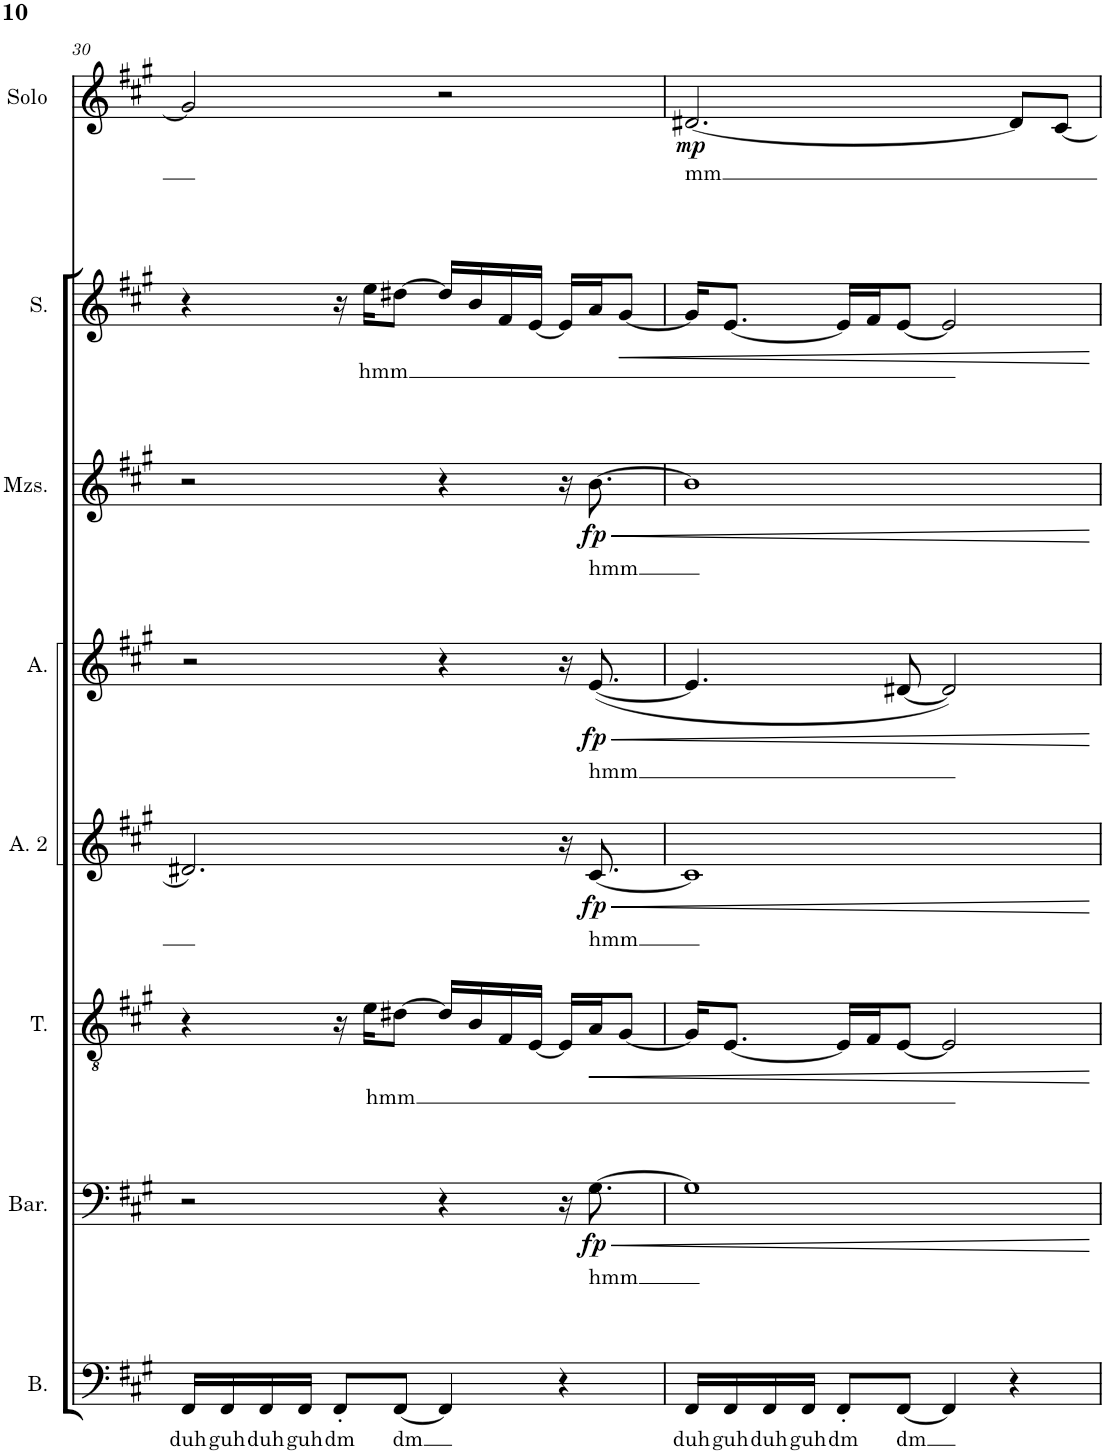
**kern	**text	**kern	**text	**dynam	**kern	**text	**dynam	**kern	**text	**dynam	**kern	**text	**dynam	**kern	**text	**dynam	**kern	**text	**dynam	**kern	**text	**dynam
*part8	*part8	*part7	*part7	*part7	*part6	*part6	*part6	*part5	*part5	*part5	*part4	*part4	*part4	*part3	*part3	*part3	*part2	*part2	*part2	*part1	*part1	*part1
*staff8	*staff8	*staff7	*staff7	*staff7	*staff6	*staff6	*staff6	*staff5	*staff5	*staff5	*staff4	*staff4	*staff4	*staff3	*staff3	*staff3	*staff2	*staff2	*staff2	*staff1	*staff1	*staff1
*I"Bass	*	*I"Baritone	*	*	*I"Tenor	*	*	*I"Alto 2	*	*	*I"Alto	*	*	*I"Mezzo-soprano	*	*	*I"Soprano	*	*	*I"Solo	*	*
*I'B.	*	*I'Bar.	*	*	*I'T.	*	*	*I'A. 2	*	*	*I'A.	*	*	*I'Mzs.	*	*	*I'S.	*	*	*I'Solo	*	*
!!LO:PB:g=z
*clefF4	*	*clefF4	*	*	*clefGv2	*	*	*clefG2	*	*	*clefG2	*	*	*clefG2	*	*	*clefG2	*	*	*clefG2	*	*
*k[f#c#g#]	*	*k[f#c#g#]	*	*	*k[f#c#g#]	*	*	*k[f#c#g#]	*	*	*k[f#c#g#]	*	*	*k[f#c#g#]	*	*	*k[f#c#g#]	*	*	*k[f#c#g#]	*	*
*M4/4	*	*M4/4	*	*	*M4/4	*	*	*M4/4	*	*	*M4/4	*	*	*M4/4	*	*	*M4/4	*	*	*M4/4	*	*
=30	=30	=30	=30	=30	=30	=30	=30	=30	=30	=30	=30	=30	=30	=30	=30	=30	=30	=30	=30	=30	=30	=30
!	!LO:LY:b	!	!	!	!	!	!	!	!	!	!	!	!	!	!	!	!	!	!	!	!	!
16FF#/LL	duh	2r	.	.	4r	.	.	2.d#X/	.	.	2r	.	.	2r	.	.	4r	.	.	2g#/]	.	.
!	!LO:LY:b	!	!	!	!	!	!	!	!	!	!	!	!	!	!	!	!	!	!	!	!	!
16FF#/	guh	.	.	.	.	.	.	.	.	.	.	.	.	.	.	.	.	.	.	.	.	.
!	!LO:LY:b	!	!	!	!	!	!	!	!	!	!	!	!	!	!	!	!	!	!	!	!	!
16FF#/	duh	.	.	.	.	.	.	.	.	.	.	.	.	.	.	.	.	.	.	.	.	.
!	!LO:LY:b	!	!	!	!	!	!	!	!	!	!	!	!	!	!	!	!	!	!	!	!	!
16FF#/JJ	guh	.	.	.	.	.	.	.	.	.	.	.	.	.	.	.	.	.	.	.	.	.
!	!LO:LY:b	!	!	!	!	!	!	!	!	!	!	!	!	!	!	!	!	!	!	!	!	!
8FF#'/L	dm	.	.	.	16r	.	.	.	.	.	.	.	.	.	.	.	16r	.	.	.	.	.
!	!	!	!	!	!	!LO:LY:b	!	!	!	!	!	!	!	!	!	!	!	!LO:LY:b	!	!	!	!
.	.	.	.	.	16e\KL	hmm	.	.	.	.	.	.	.	.	.	.	16ee\KL	hmm	.	.	.	.
!	!LO:LY:b	!	!	!	!	!	!	!	!	!	!	!	!	!	!	!	!	!	!	!	!	!
[8FF#/J	dm	.	.	.	[8d#X\J	.	.	.	.	.	.	.	.	.	.	.	[8dd#X\J	.	.	.	.	.
4FF#/]	.	4r	.	.	16d#/LL]	.	.	.	.	.	4r	.	.	4r	.	.	16dd#/LL]	.	.	2r	.	.
.	.	.	.	.	16B/	.	.	.	.	.	.	.	.	.	.	.	16b/	.	.	.	.	.
.	.	.	.	.	16F#/	.	.	.	.	.	.	.	.	.	.	.	16f#/	.	.	.	.	.
.	.	.	.	.	[16E/JJ	.	.	.	.	.	.	.	.	.	.	.	[16e/JJ	.	.	.	.	.
4r	.	16r	.	.	16E/LL]	.	.	16r	.	.	16r	.	.	16r	.	.	16e/LL]	.	.	.	.	.
!	!	!	!LO:LY:b	!LO:HP:b	!	!	!LO:HP:b	!	!LO:LY:b	!LO:HP:b	!	!LO:LY:b	!LO:HP:b	!	!LO:LY:b	!LO:HP:b	!	!	!	!	!	!
!	!	!	!	!LO:DY:n=1:b	!	!	!	!	!	!LO:DY:n=1:b	!	!	!LO:DY:n=1:b	!	!	!LO:DY:n=1:b	!	!	!	!	!	!
.	.	[8.G#\	hmm	< fp	16A/J	.	<	[8.c#/	hmm	< fp	([8.e/	hmm	< fp	[8.b\	hmm	< fp	16a/J	.	.	.	.	.
!	!	!	!	!	!	!	!	!	!	!	!	!	!	!	!	!	!	!	!LO:HP:b	!	!	!
.	.	.	.	.	[8G#/J	.	.	.	.	.	.	.	.	.	.	.	[8g#/J	.	<	.	.	.
=31	=31	=31	=31	=31	=31	=31	=31	=31	=31	=31	=31	=31	=31	=31	=31	=31	=31	=31	=31	=31	=31	=31
!	!LO:LY:b	!	!	!	!	!	!	!	!	!	!	!	!	!	!	!	!	!	!	!	!LO:LY:b	!LO:DY:b
16FF#/LL	duh	1G#]	.	.	16G#/KL]	.	.	1c#]	.	.	4.e/]	.	.	1b]	.	.	16g#/KL]	.	.	[2.d#X/	mm	mp
!	!LO:LY:b	!	!	!	!	!	!	!	!	!	!	!	!	!	!	!	!	!	!	!	!	!
16FF#/	guh	.	.	.	[8.E/J	.	.	.	.	.	.	.	.	.	.	.	[8.e/J	.	.	.	.	.
!	!LO:LY:b	!	!	!	!	!	!	!	!	!	!	!	!	!	!	!	!	!	!	!	!	!
16FF#/	duh	.	.	.	.	.	.	.	.	.	.	.	.	.	.	.	.	.	.	.	.	.
!	!LO:LY:b	!	!	!	!	!	!	!	!	!	!	!	!	!	!	!	!	!	!	!	!	!
16FF#/JJ	guh	.	.	.	.	.	.	.	.	.	.	.	.	.	.	.	.	.	.	.	.	.
!	!LO:LY:b	!	!	!	!	!	!	!	!	!	!	!	!	!	!	!	!	!	!	!	!	!
8FF#'/L	dm	.	.	.	16E/LL]	.	.	.	.	.	.	.	.	.	.	.	16e/LL]	.	.	.	.	.
.	.	.	.	.	16F#/J	.	.	.	.	.	.	.	.	.	.	.	16f#/J	.	.	.	.	.
!	!LO:LY:b	!	!	!	!	!	!	!	!	!	!	!	!	!	!	!	!	!	!	!	!	!
[8FF#/J	dm	.	.	.	[8E/J	.	.	.	.	.	[8d#X/	.	.	.	.	.	[8e/J	.	.	.	.	.
4FF#/]	.	.	.	.	2E/]	.	.	.	.	.	2d#/])	.	.	.	.	.	2e/]	.	.	.	.	.
4r	.	.	.	.	.	.	.	.	.	.	.	.	.	.	.	.	.	.	.	8d#/L]	.	.
.	.	.	.	.	.	.	.	.	.	.	.	.	.	.	.	.	.	.	.	[8c#/J	.	.
.	.	.	.	[	.	.	[	.	.	[	.	.	[	.	.	[	.	.	[	.	.	.
=	=	=	=	=	=	=	=	=	=	=	=	=	=	=	=	=	=	=	=	=	=	=
*-	*-	*-	*-	*-	*-	*-	*-	*-	*-	*-	*-	*-	*-	*-	*-	*-	*-	*-	*-	*-	*-	*-
